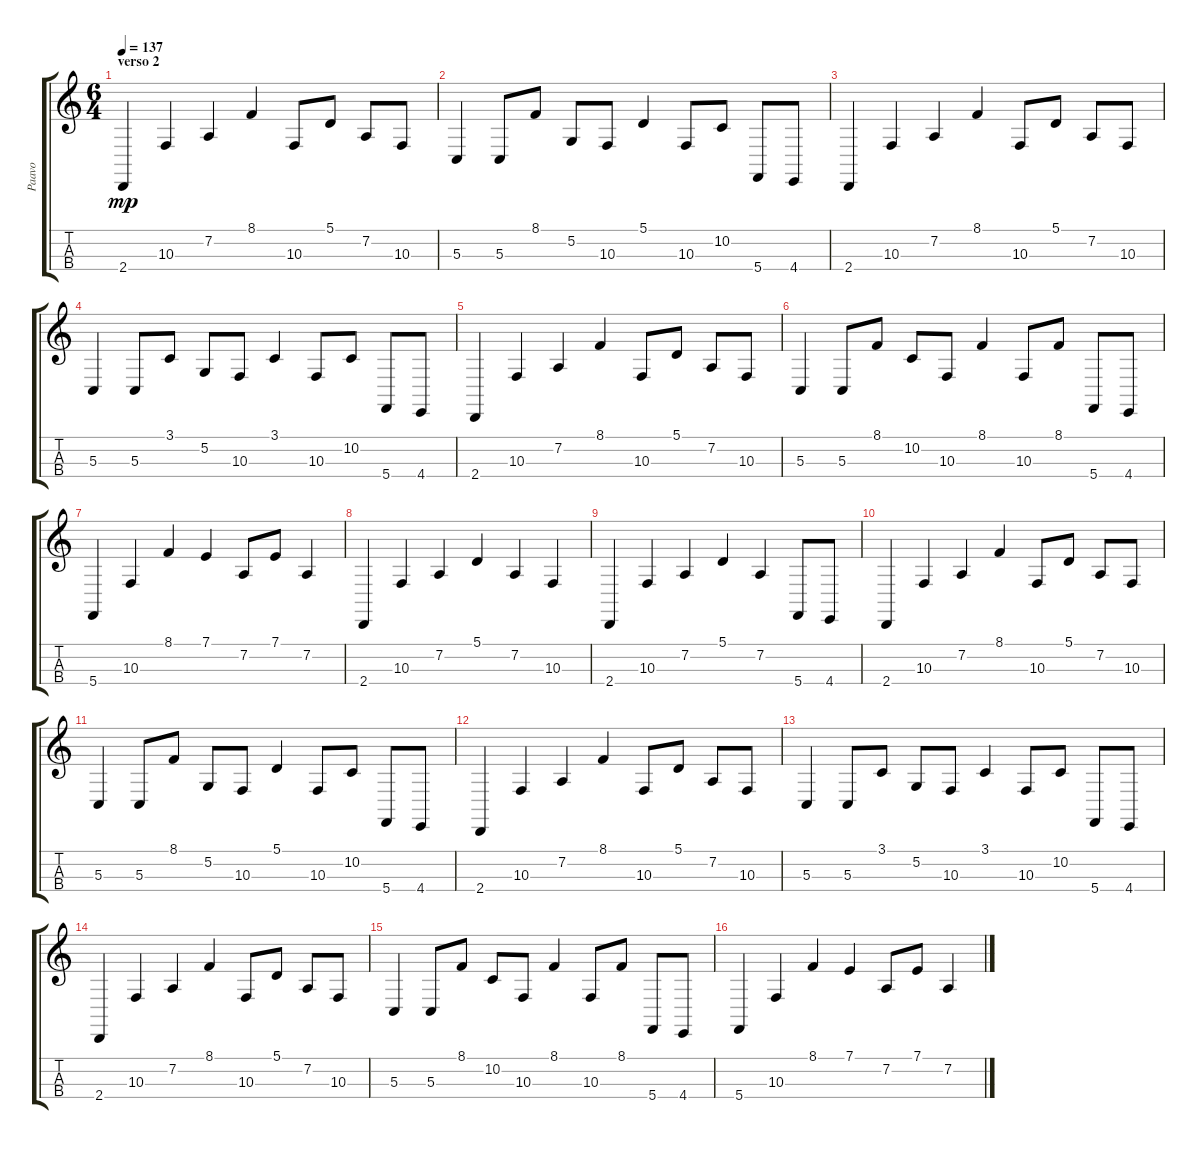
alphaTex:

\track ("Paavo" "Paavo") {instrument pizzicatostrings}
\staff {score tabs}
\tuning (A3 D3 G2 C2) {hide}
\ts (6 4)
\section ("" "verso 2")
\tempo 137
\clef g2
\ks c
2.4.4{dy mp} 10.3.4 7.2.4 8.1.4 10.3.8 5.1.8 7.2.8 10.3.8 |
5.3.4 5.3.8 8.1.8 5.2.8 10.3.8 5.1.4 10.3.8 10.2.8 5.4.8 4.4.8 |
2.4.4 10.3.4 7.2.4 8.1.4 10.3.8 5.1.8 7.2.8 10.3.8 |
5.3.4 5.3.8 3.1.8 5.2.8 10.3.8 3.1.4 10.3.8 10.2.8 5.4.8 4.4.8 |
2.4.4 10.3.4 7.2.4 8.1.4 10.3.8 5.1.8 7.2.8 10.3.8 |
5.3.4 5.3.8 8.1.8 10.2.8 10.3.8 8.1.4 10.3.8 8.1.8 5.4.8 4.4.8 |
5.4.4 10.3.4 8.1.4 7.1.4 7.2.8 7.1.8 7.2.4 |
2.4.4 10.3.4 7.2.4 5.1.4 7.2.4 10.3.4 |
2.4.4 10.3.4 7.2.4 5.1.4 7.2.4 5.4.8 4.4.8 |
2.4.4 10.3.4 7.2.4 8.1.4 10.3.8 5.1.8 7.2.8 10.3.8 |
5.3.4 5.3.8 8.1.8 5.2.8 10.3.8 5.1.4 10.3.8 10.2.8 5.4.8 4.4.8 |
2.4.4 10.3.4 7.2.4 8.1.4 10.3.8 5.1.8 7.2.8 10.3.8 |
5.3.4 5.3.8 3.1.8 5.2.8 10.3.8 3.1.4 10.3.8 10.2.8 5.4.8 4.4.8 |
2.4.4 10.3.4 7.2.4 8.1.4 10.3.8 5.1.8 7.2.8 10.3.8 |
5.3.4 5.3.8 8.1.8 10.2.8 10.3.8 8.1.4 10.3.8 8.1.8 5.4.8 4.4.8 |
5.4.4 10.3.4 8.1.4 7.1.4 7.2.8 7.1.8 7.2.4
